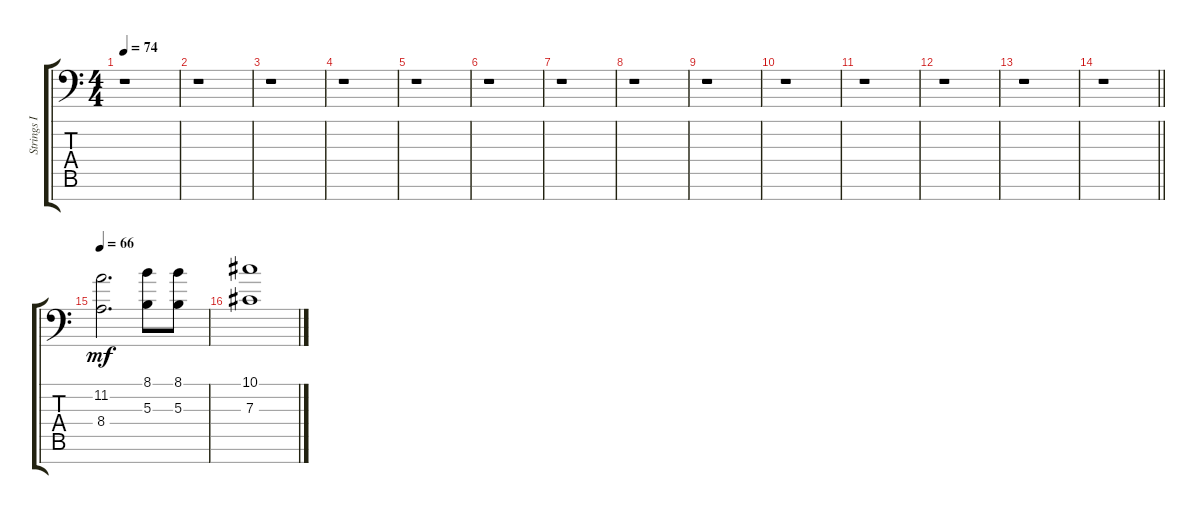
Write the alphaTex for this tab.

\track ("Strings I" "Strings I") {instrument stringensemble1}
\staff {score tabs}
\tuning (Eb4 Bb3 Gb3 Db3 Ab2 Eb2 Bb1) {hide}
\ts (4 4)
\tempo 74
\clef f4
\ks c
r.1{dy f} |
r.1 |
r.1 |
r.1 |
r.1 |
r.1 |
r.1 |
r.1 |
r.1 |
r.1 |
r.1 |
r.1 |
r.1 |
\barLineRight lightlight
r.1 |
\section ("" "")
\tempo 66
(11.2 8.4).2{d dy mf} (8.1 5.3).8 (8.1 5.3).8 |
(10.1 7.3).1
